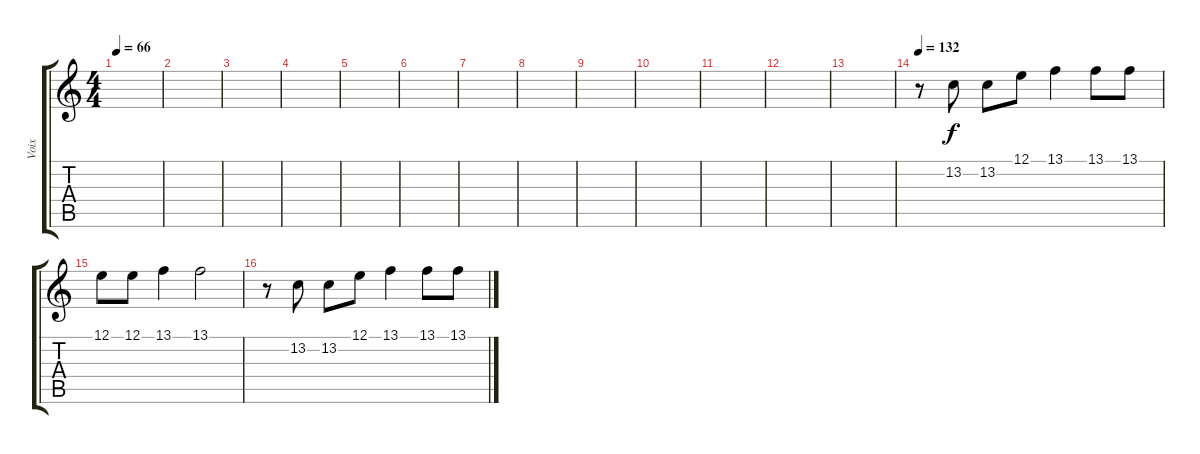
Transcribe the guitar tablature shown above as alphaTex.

\track ("Voix" "Voix") {instrument accordion}
\staff {score tabs}
\tuning (E4 B3 G3 D3 A2 E2) {hide}
\ts (4 4)
\tempo 66
\clef g2
\ks c
|
|
|
|
|
|
|
|
|
|
|
|
|
\tempo 132
r.8 13.2.8 13.2.8 12.1.8 13.1.4 13.1.8 13.1.8 |
12.1.8 12.1.8 13.1.4 13.1.2 |
r.8 13.2.8 13.2.8 12.1.8 13.1.4 13.1.8 13.1.8
